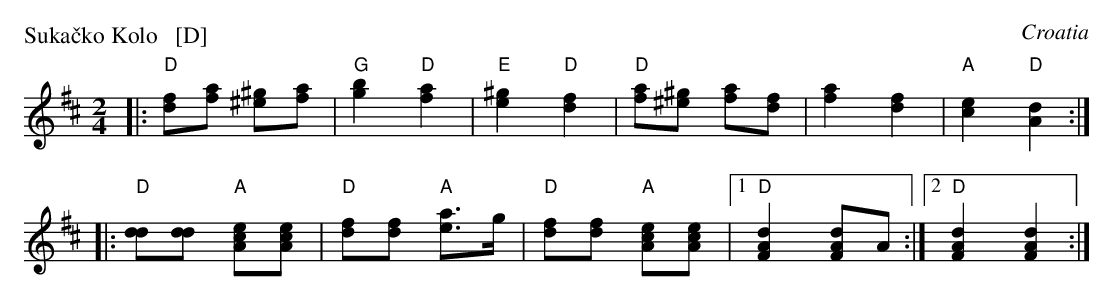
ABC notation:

X:1
P: Suka\vcko Kolo   [D]
O: Croatia
M: 2/4
L: 1/8
K: D
|:\
"D"[fd][af] [^g^e][af] | "G"[b2g2] "D"[a2f2] | "E"[^g2e2] "D"[f2d2] |\
"D"[af][^g^e] [af][fd] | [a2f2] [f2d2] | "A"[e2c2] "D"[d2A2] :|
|:\
"D"[dd][dd] "A"[ecA][ecA] | "D"[fd][fd] "A"[ae]>g |\
"D"[fd][fd] "A"[ecA][ecA] |1 "D"[d2A2F2] [dAF]A :|2 "D"[d2A2F2] [d2A2F2] :|
